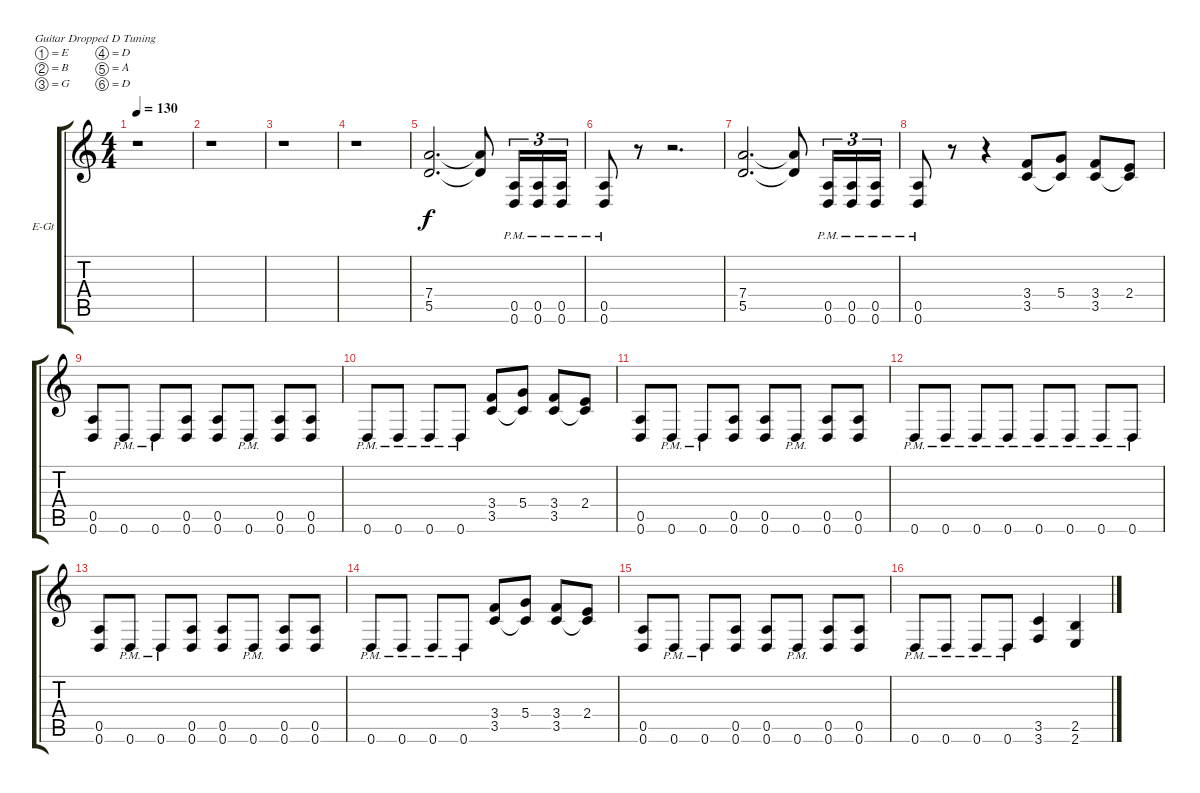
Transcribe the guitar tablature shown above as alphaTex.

\defaultSystemsLayout 4
\bracketExtendMode groupsimilarinstruments
\firstSystemTrackNameOrientation horizontal
\otherSystemsTrackNameOrientation horizontal
\track ("Electric Guitar" "E-Gt") {instrument distortionguitar}
\staff {score tabs}
\tuning (E4 B3 G3 D3 A2 D2)
\ts (4 4)
\tempo 130
\clef g2
\scale
0.333333
\ks c
r.1{dy f} |
\scale
0.333333 r.1 |
\scale
0.333333 r.1 |
\scale
0.333333 r.1 |
\scale
0.333333 (7.4 5.5).2{d} (7.4{t} 5.5{t}).8 (0.5{pm} 0.6{pm}).16{tu (3 2)} (0.5{pm} 0.6{pm}).16{tu (3 2)} (0.5{pm} 0.6{pm}).16{tu (3 2)} |
\scale
0.333333 (0.5{pm} 0.6{pm}).8 r.8 r.2{d} |
\scale
0.333333 (7.4 5.5).2{d} (7.4{t} 5.5{t}).8 (0.5{pm} 0.6{pm}).16{tu (3 2)} (0.5{pm} 0.6{pm}).16{tu (3 2)} (0.5{pm} 0.6{pm}).16{tu (3 2)} |
\scale
0.333333 (0.5{pm} 0.6{pm}).8 r.8 r.4 (3.4 3.5).8 (5.4 3.5{t}).8 (3.4 3.5).8 (2.4 3.5{t}).8 |
\scale
0.333333 (0.5 0.6).8 0.6{pm}.8 0.6{pm}.8 (0.5 0.6).8 (0.5 0.6).8 0.6{pm}.8 (0.5 0.6).8 (0.5 0.6).8 |
\scale
0.333333 0.6{pm}.8 0.6{pm}.8 0.6{pm}.8 0.6{pm}.8 (3.4 3.5).8 (5.4 3.5{t}).8 (3.4 3.5).8 (2.4 3.5{t}).8 |
\scale
0.333333 (0.5 0.6).8 0.6{pm}.8 0.6{pm}.8 (0.5 0.6).8 (0.5 0.6).8 0.6{pm}.8 (0.5 0.6).8 (0.5 0.6).8 |
\scale
0.333333 0.6{pm}.8 0.6{pm}.8 0.6{pm}.8 0.6{pm}.8 0.6{pm}.8 0.6{pm}.8 0.6{pm}.8 0.6{pm}.8 |
\scale
0.333333 (0.5 0.6).8 0.6{pm}.8 0.6{pm}.8 (0.5 0.6).8 (0.5 0.6).8 0.6{pm}.8 (0.5 0.6).8 (0.5 0.6).8 |
\scale
0.333333 0.6{pm}.8 0.6{pm}.8 0.6{pm}.8 0.6{pm}.8 (3.4 3.5).8 (5.4 3.5{t}).8 (3.4 3.5).8 (2.4 3.5{t}).8 |
\scale
0.333333 (0.5 0.6).8 0.6{pm}.8 0.6{pm}.8 (0.5 0.6).8 (0.5 0.6).8 0.6{pm}.8 (0.5 0.6).8 (0.5 0.6).8 |
\scale
0.333333 0.6{pm}.8 0.6{pm}.8 0.6{pm}.8 0.6{pm}.8 (3.5 3.6).4 (2.5 2.6).4
